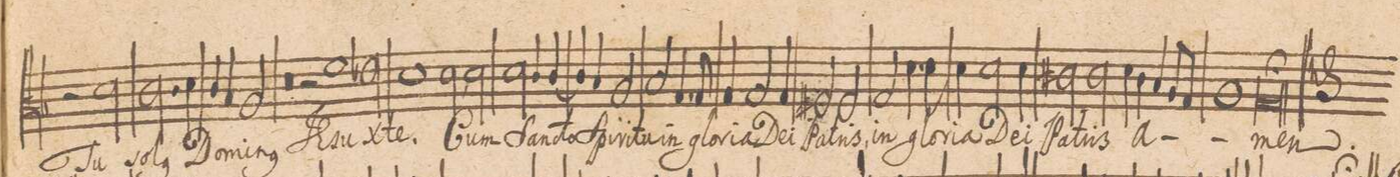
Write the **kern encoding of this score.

**kern	**text
*I"[Altus II]	*
*clefC3	*
*k[b-]	*
*M2/1	*
2r	.
2d\	Tu
2.c\	so-
4d\	-l(us)
=46-	=46-
4c/	Do-
4B-/	-mi-
2A/	-n(us)
0r	.
=47-	=47-
2r	.
1f\	JE-
=48-	=48-
2e-X\	-su
1d\	X-
=49-	=49-
2d,\	-te.
2d\	Cum
2d\	San-
4c/	-cto
[4c/	Spi-
=50-	=50-
4c\]	.
4B-/	-ri-
2A/	-tu
2B-/	in
4.G/	glo-
8G/	-ri-
=51-	=51-
4G/	-a
2G/	De-
4G/	-i
2F#X/	Pa-
2F#/	-tris,
=52-	=52-
2G/	in
4.d\	glo-
8d\	-ri-
4d\	-a
2d\	De-
4d\	-i
=53-	=53-
2c#X\	Pa-
2c#\	-tris
4d\	A-
4c#\	.
4B-/	.
8A/L	.
8G/J	.
=54-	=54-
1A/	.
00G/;	-men.
=-	=-
*-	*-
